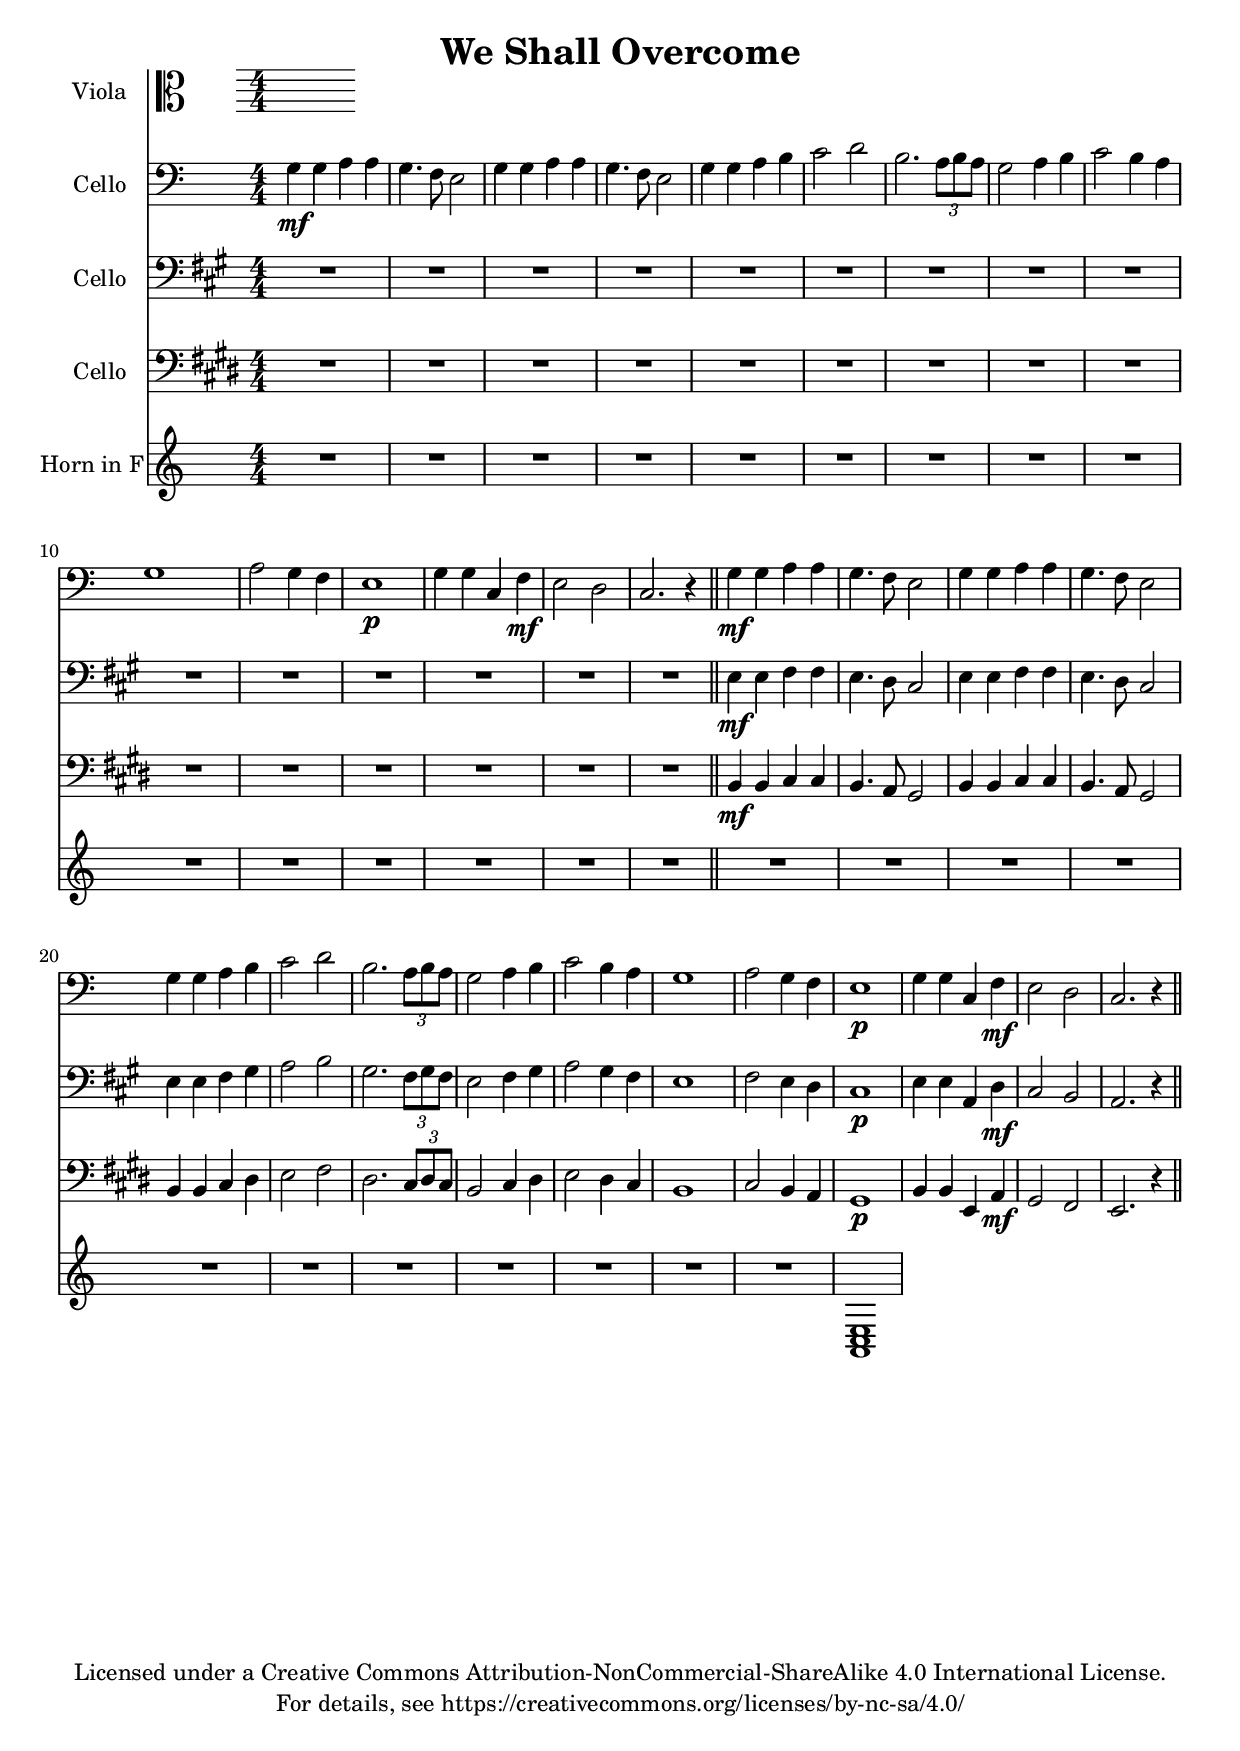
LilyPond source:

\version "2.18.2"

\header {
  title = "We Shall Overcome"
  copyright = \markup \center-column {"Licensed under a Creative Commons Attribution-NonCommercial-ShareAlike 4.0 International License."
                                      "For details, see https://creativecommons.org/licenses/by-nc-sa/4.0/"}
}

verse = {
    g4 \mf g4 a4 a4 % solo
    g4. f8 e2
    %ensemble
    <g>4 <g>4 <a>4 <a>4
    g4. f8 e2
    g4 g4 a4 b4
    c2 d2
    b2. \tuplet 3/2 {a8 b a}
    g2 a4 b4
    c2 b4 a4
    g1
    a2 g4 f4
    e1 
    g4 g4 c,4 f4 
    e2 d2
    c2.r4
}

global = {
  \key c \major \numericTimeSignature\time 4/4
}
%try transposing down from g to d
verse = {
    g4 \mf g4 a4 a4 % solo
    g4. f8 e2
    %ensemble
    <g>4 <g>4 <a>4 <a>4
    g4. f8 e2
    g4 g4 a4 b4
    c2 d2
    b2. \tuplet 3/2 {a8 b a}
    g2 a4 b4
    c2 b4 a4
    g1
    a2 g4 f4
    e1 \p
    g4 g4 c,4 f4 \mf
    e2 d2
    c2.r4
}

viola = \relative c' {
    \global

}

cello = \transpose c c'{
  \relative c {
    \global
    \repeat unfold 2 {\verse \bar"||"}
  }
}

celloTwo = \transpose c a {
  \relative c {
  \global
  R1*15 \bar "||"
  \verse
  }
}

celloThree = \transpose c e {
  \relative c {
  \global
  R1*15  \bar "||" 
  \verse
  }
}
hornF = \relative c' {
   \global
   %\verse
   R1*15
   R1*11
   <a, c e>1
}

violaPart = \new Staff \with {
  instrumentName = "Viola"
  midiInstrument = "viola"
} { \clef alto \viola }

celloPart = \new Staff \with {
  instrumentName = "Cello"
  midiInstrument = "cello"
} { \clef bass \cello }
celloPartTwo = \new Staff \with {
  instrumentName = "Cello"
  midiInstrument = "cello"
} { \clef bass \celloTwo }
celloPartThree = \new Staff \with {
  instrumentName = "Cello"
  midiInstrument = "cello"
} { \clef bass \celloThree }
hornFPart = \new Staff \with {
  instrumentName = "Horn in F"
  midiInstrument = "french horn"
} \hornF

\score {
  <<
    \violaPart
    \celloPart
    \celloPartTwo
    \celloPartThree
    \hornFPart
  >>
  \layout { }
  \midi {
    \tempo 4=100
  }
}
